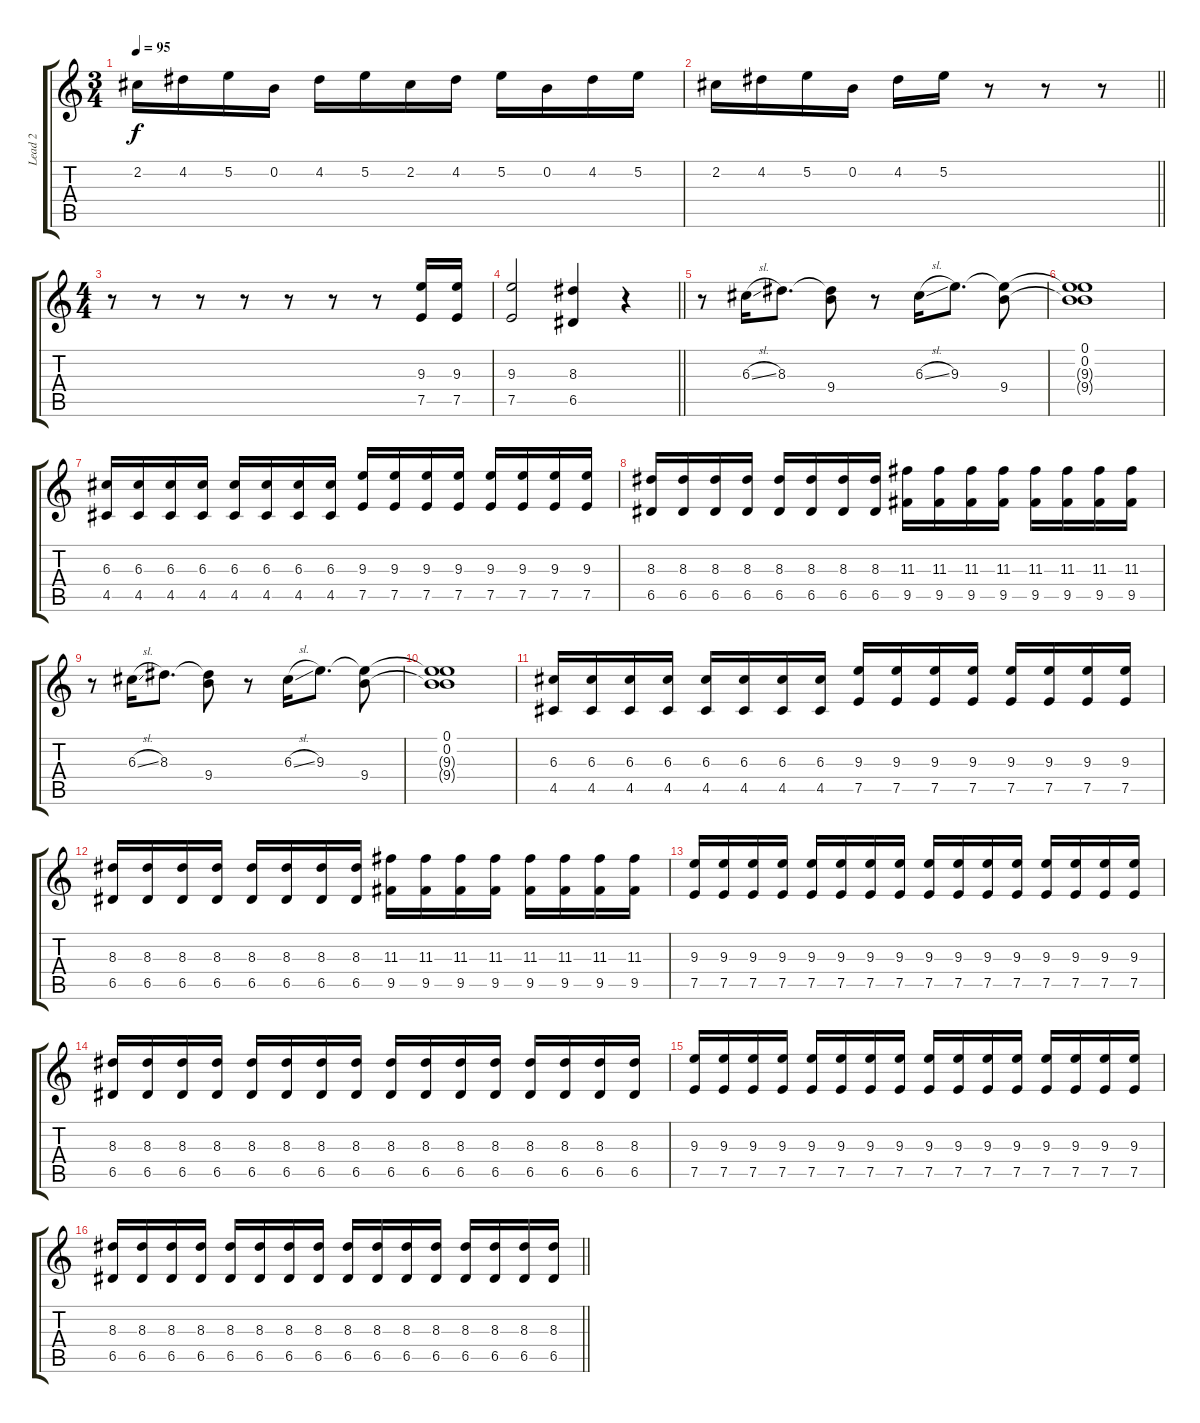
\track ("Lead 2" "Lead 2") {instrument overdrivenguitar}
\staff {score tabs}
\tuning (E4 B3 G3 D3 A2 D2) {hide}
\ts (3 4)
\tempo 95
\clef g2
\ks c
2.2.16{dy f} 4.2.16 5.2.16 0.2.16 4.2.16 5.2.16 2.2.16 4.2.16 5.2.16 0.2.16 4.2.16 5.2.16 |
\barLineRight lightlight
2.2.16 4.2.16 5.2.16 0.2.16 4.2.16 5.2.16 r.8 r.8 r.8 |
\ts (4 4)
r.8 r.8 r.8 r.8 r.8 r.8 r.8 (9.3 7.5).16 (9.3 7.5).16 |
\barLineRight lightlight
(9.3 7.5).2 (8.3 6.5).4 r.4 |
r.8 6.3{sl}.16 8.3.8{d} (8.3{t} 9.4).8 r.8 6.3{sl}.16 9.3.8{d} (9.3{t} 9.4).8 |
(0.1 0.2 9.3{t} 9.4{t}).1 |
(6.3 4.5).16 (6.3 4.5).16 (6.3 4.5).16 (6.3 4.5).16 (6.3 4.5).16 (6.3 4.5).16 (6.3 4.5).16 (6.3 4.5).16 (9.3 7.5).16 (9.3 7.5).16 (9.3 7.5).16 (9.3 7.5).16 (9.3 7.5).16 (9.3 7.5).16 (9.3 7.5).16 (9.3 7.5).16 |
(8.3 6.5).16 (8.3 6.5).16 (8.3 6.5).16 (8.3 6.5).16 (8.3 6.5).16 (8.3 6.5).16 (8.3 6.5).16 (8.3 6.5).16 (11.3 9.5).16 (11.3 9.5).16 (11.3 9.5).16 (11.3 9.5).16 (11.3 9.5).16 (11.3 9.5).16 (11.3 9.5).16 (11.3 9.5).16 |
r.8 6.3{sl}.16 8.3.8{d} (8.3{t} 9.4).8 r.8 6.3{sl}.16 9.3.8{d} (9.3{t} 9.4).8 |
(0.1 0.2 9.3{t} 9.4{t}).1 |
(6.3 4.5).16 (6.3 4.5).16 (6.3 4.5).16 (6.3 4.5).16 (6.3 4.5).16 (6.3 4.5).16 (6.3 4.5).16 (6.3 4.5).16 (9.3 7.5).16 (9.3 7.5).16 (9.3 7.5).16 (9.3 7.5).16 (9.3 7.5).16 (9.3 7.5).16 (9.3 7.5).16 (9.3 7.5).16 |
(8.3 6.5).16 (8.3 6.5).16 (8.3 6.5).16 (8.3 6.5).16 (8.3 6.5).16 (8.3 6.5).16 (8.3 6.5).16 (8.3 6.5).16 (11.3 9.5).16 (11.3 9.5).16 (11.3 9.5).16 (11.3 9.5).16 (11.3 9.5).16 (11.3 9.5).16 (11.3 9.5).16 (11.3 9.5).16 |
(9.3 7.5).16 (9.3 7.5).16 (9.3 7.5).16 (9.3 7.5).16 (9.3 7.5).16 (9.3 7.5).16 (9.3 7.5).16 (9.3 7.5).16 (9.3 7.5).16 (9.3 7.5).16 (9.3 7.5).16 (9.3 7.5).16 (9.3 7.5).16 (9.3 7.5).16 (9.3 7.5).16 (9.3 7.5).16 |
(8.3 6.5).16 (8.3 6.5).16 (8.3 6.5).16 (8.3 6.5).16 (8.3 6.5).16 (8.3 6.5).16 (8.3 6.5).16 (8.3 6.5).16 (8.3 6.5).16 (8.3 6.5).16 (8.3 6.5).16 (8.3 6.5).16 (8.3 6.5).16 (8.3 6.5).16 (8.3 6.5).16 (8.3 6.5).16 |
(9.3 7.5).16 (9.3 7.5).16 (9.3 7.5).16 (9.3 7.5).16 (9.3 7.5).16 (9.3 7.5).16 (9.3 7.5).16 (9.3 7.5).16 (9.3 7.5).16 (9.3 7.5).16 (9.3 7.5).16 (9.3 7.5).16 (9.3 7.5).16 (9.3 7.5).16 (9.3 7.5).16 (9.3 7.5).16 |
\barLineRight lightlight
(8.3 6.5).16 (8.3 6.5).16 (8.3 6.5).16 (8.3 6.5).16 (8.3 6.5).16 (8.3 6.5).16 (8.3 6.5).16 (8.3 6.5).16 (8.3 6.5).16 (8.3 6.5).16 (8.3 6.5).16 (8.3 6.5).16 (8.3 6.5).16 (8.3 6.5).16 (8.3 6.5).16 (8.3 6.5).16
